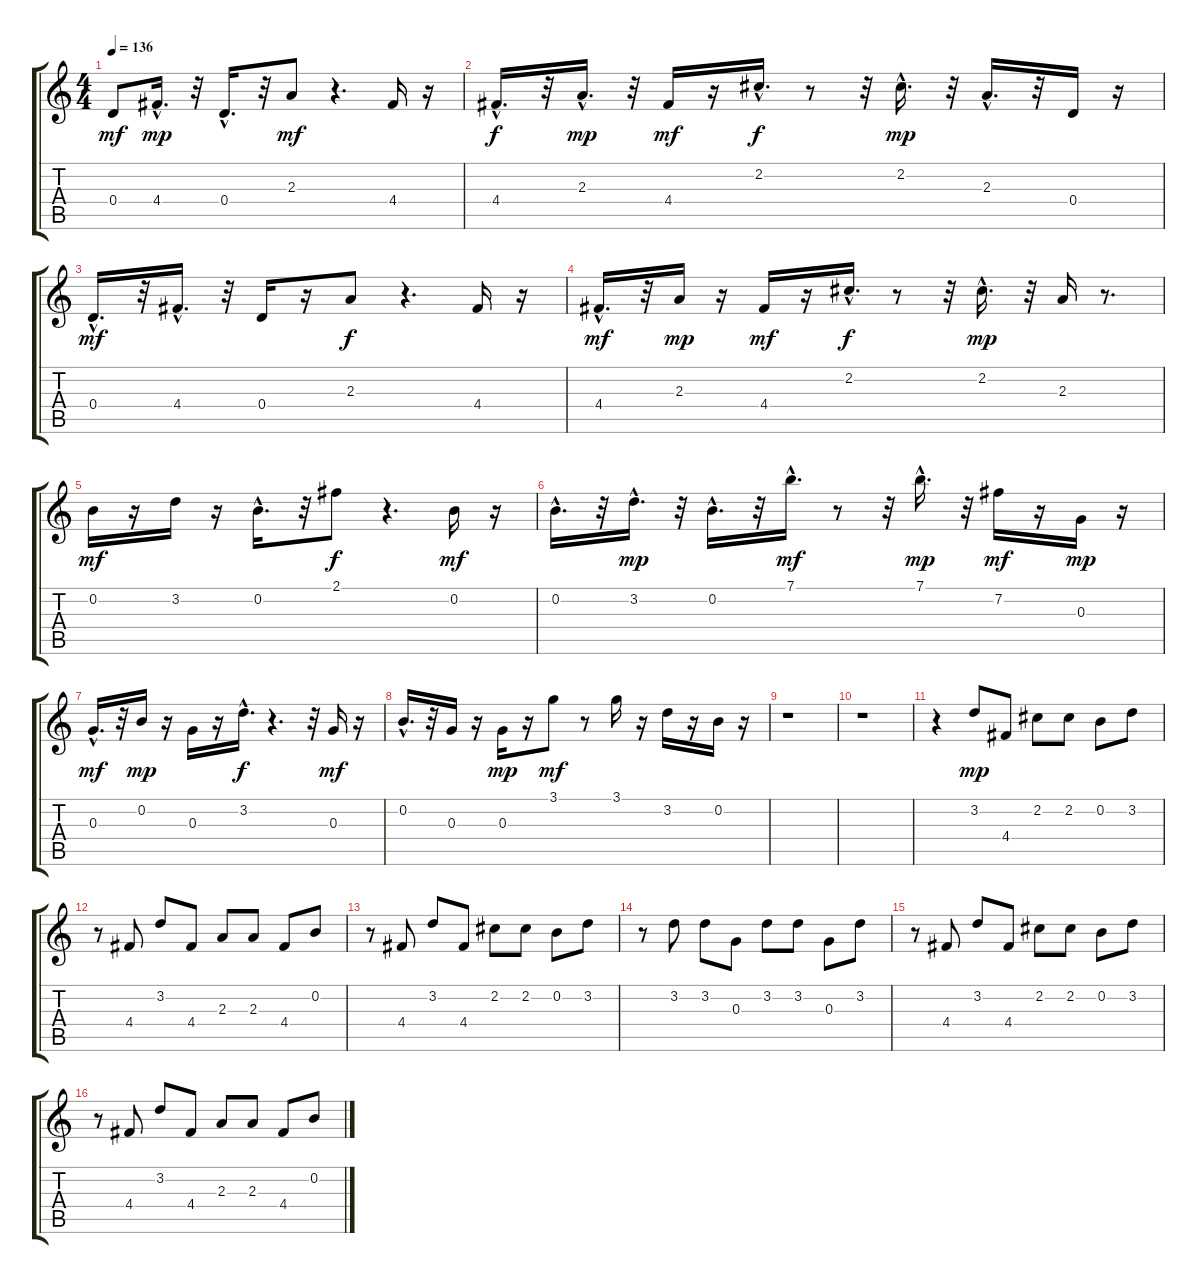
\track "" {instrument acousticguitarnylon}
\staff {score tabs}
\tuning (E4 B3 G3 D3 A2 E2) {hide}
\ts (4 4)
\tempo 136
\clef g2
\ks c
0.4.8{dy mf} 4.4{hac}.16{d dy mp} r.32 0.4{hac}.16{d} r.32 2.3.8{dy mf} r.4{d} 4.4.16 r.16 |
4.4{hac}.16{d dy f} r.32 2.3{hac}.16{d dy mp} r.32 4.4.16{dy mf} r.16 2.2{hac}.16{d dy f} r.8 r.32 2.2{hac}.16{d dy mp} r.32 2.3{hac}.16{d} r.32 0.4.16 r.16 |
0.4{hac}.16{d dy mf} r.32 4.4{hac}.16{d} r.32 0.4.16 r.16 2.3.8{dy f} r.4{d} 4.4.16 r.16 |
4.4{hac}.16{d dy mf} r.32 2.3.16{dy mp} r.16 4.4.16{dy mf} r.16 2.2{hac}.16{d dy f} r.8 r.32 2.2{hac}.16{d dy mp} r.32 2.3.16 r.8{d} |
0.2.16{dy mf} r.16 3.2.16 r.16 0.2{hac}.16{d} r.32 2.1.8{dy f} r.4{d} 0.2.16{dy mf} r.16 |
0.2{hac}.16{d} r.32 3.2{hac}.16{d dy mp} r.32 0.2{hac}.16{d} r.32 7.1{hac}.16{d dy mf} r.8 r.32 7.1{hac}.16{d dy mp} r.32 7.2.16{dy mf} r.16 0.3.16{dy mp} r.16 |
0.3{hac}.16{d dy mf} r.32 0.2.16{dy mp} r.16 0.3.16 r.16 3.2{hac}.16{d dy f} r.4{d} r.32 0.3.16{dy mf} r.16 |
0.2{hac}.16{d} r.32 0.3.16 r.16 0.3.16{dy mp} r.16 3.1.8{dy mf} r.8 3.1.16 r.16 3.2.16 r.16 0.2.16 r.16 |
r.1 |
r.1 |
r.4 3.2.8{dy mp} 4.4.8 2.2.8 2.2.8 0.2.8 3.2.8 |
r.8 4.4.8 3.2.8 4.4.8 2.3.8 2.3.8 4.4.8 0.2.8 |
r.8 4.4.8 3.2.8 4.4.8 2.2.8 2.2.8 0.2.8 3.2.8 |
r.8 3.2.8 3.2.8 0.3.8 3.2.8 3.2.8 0.3.8 3.2.8 |
r.8 4.4.8 3.2.8 4.4.8 2.2.8 2.2.8 0.2.8 3.2.8 |
r.8 4.4.8 3.2.8 4.4.8 2.3.8 2.3.8 4.4.8 0.2.8
